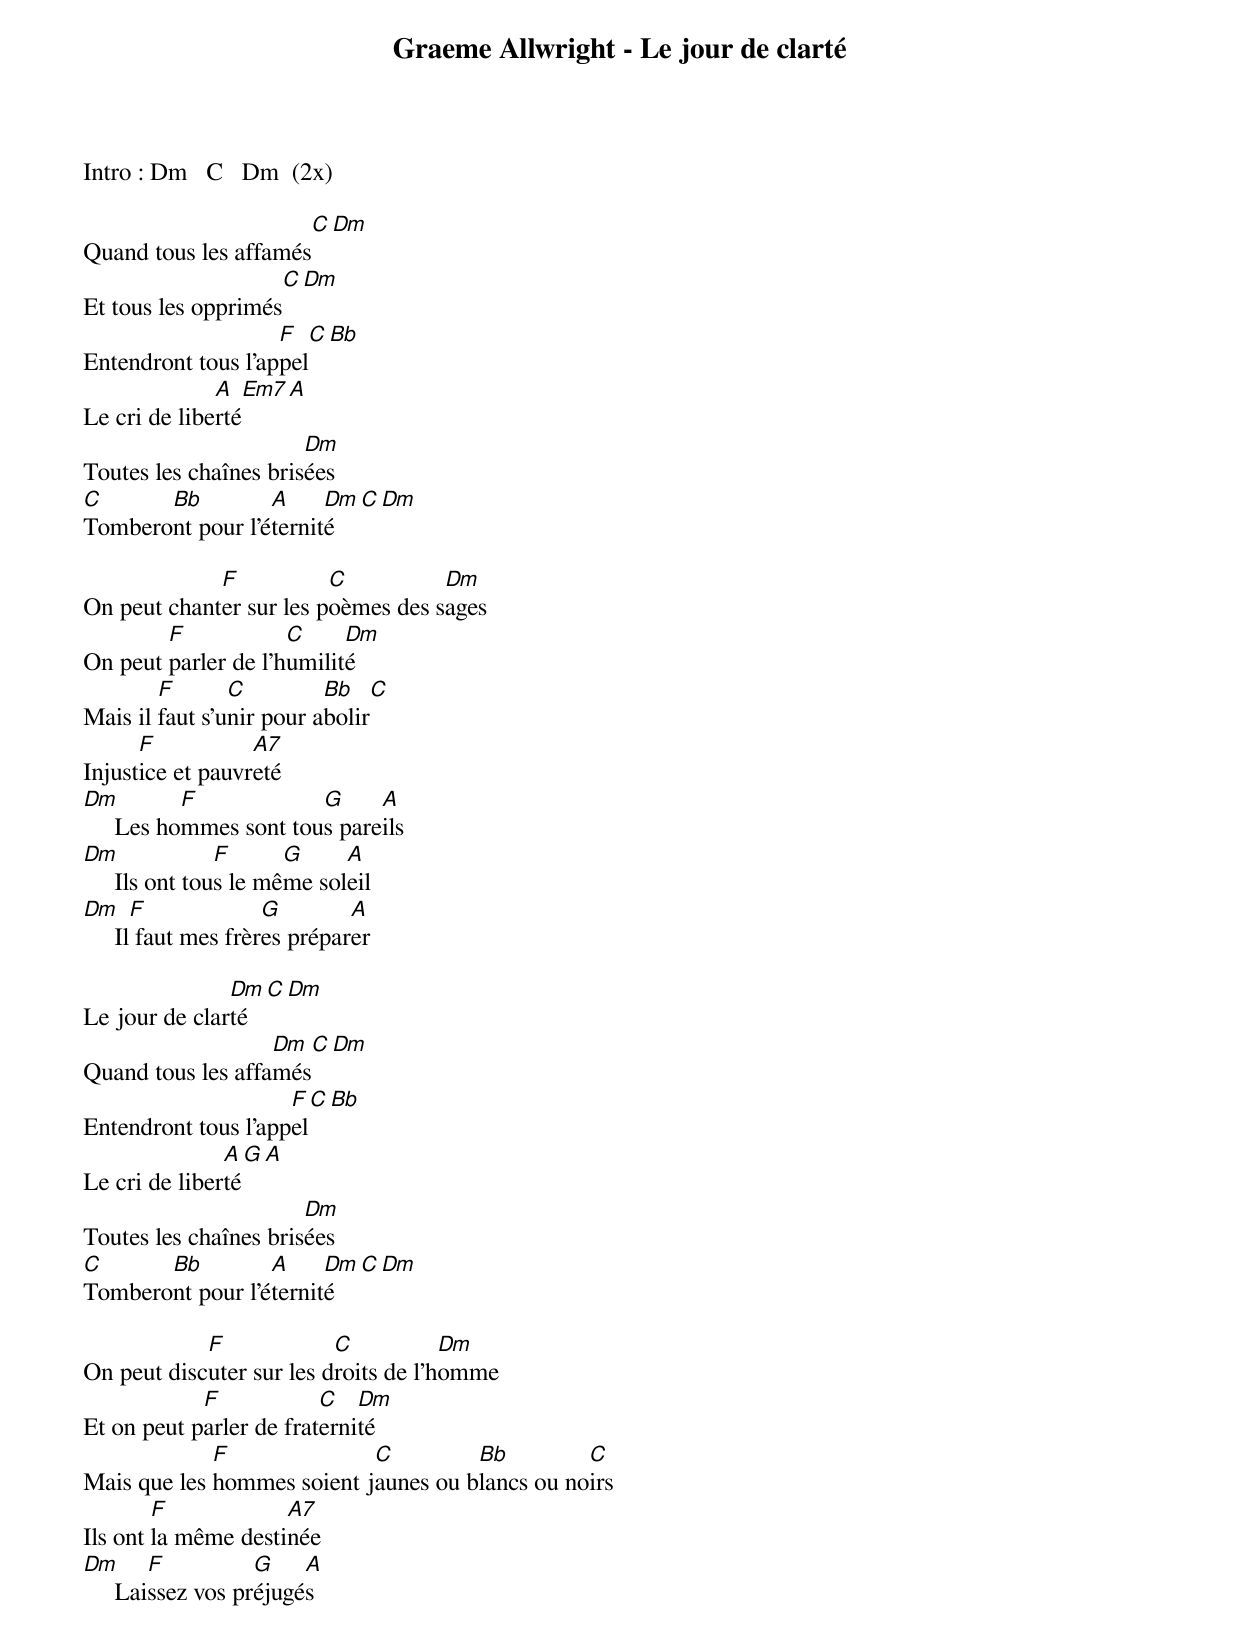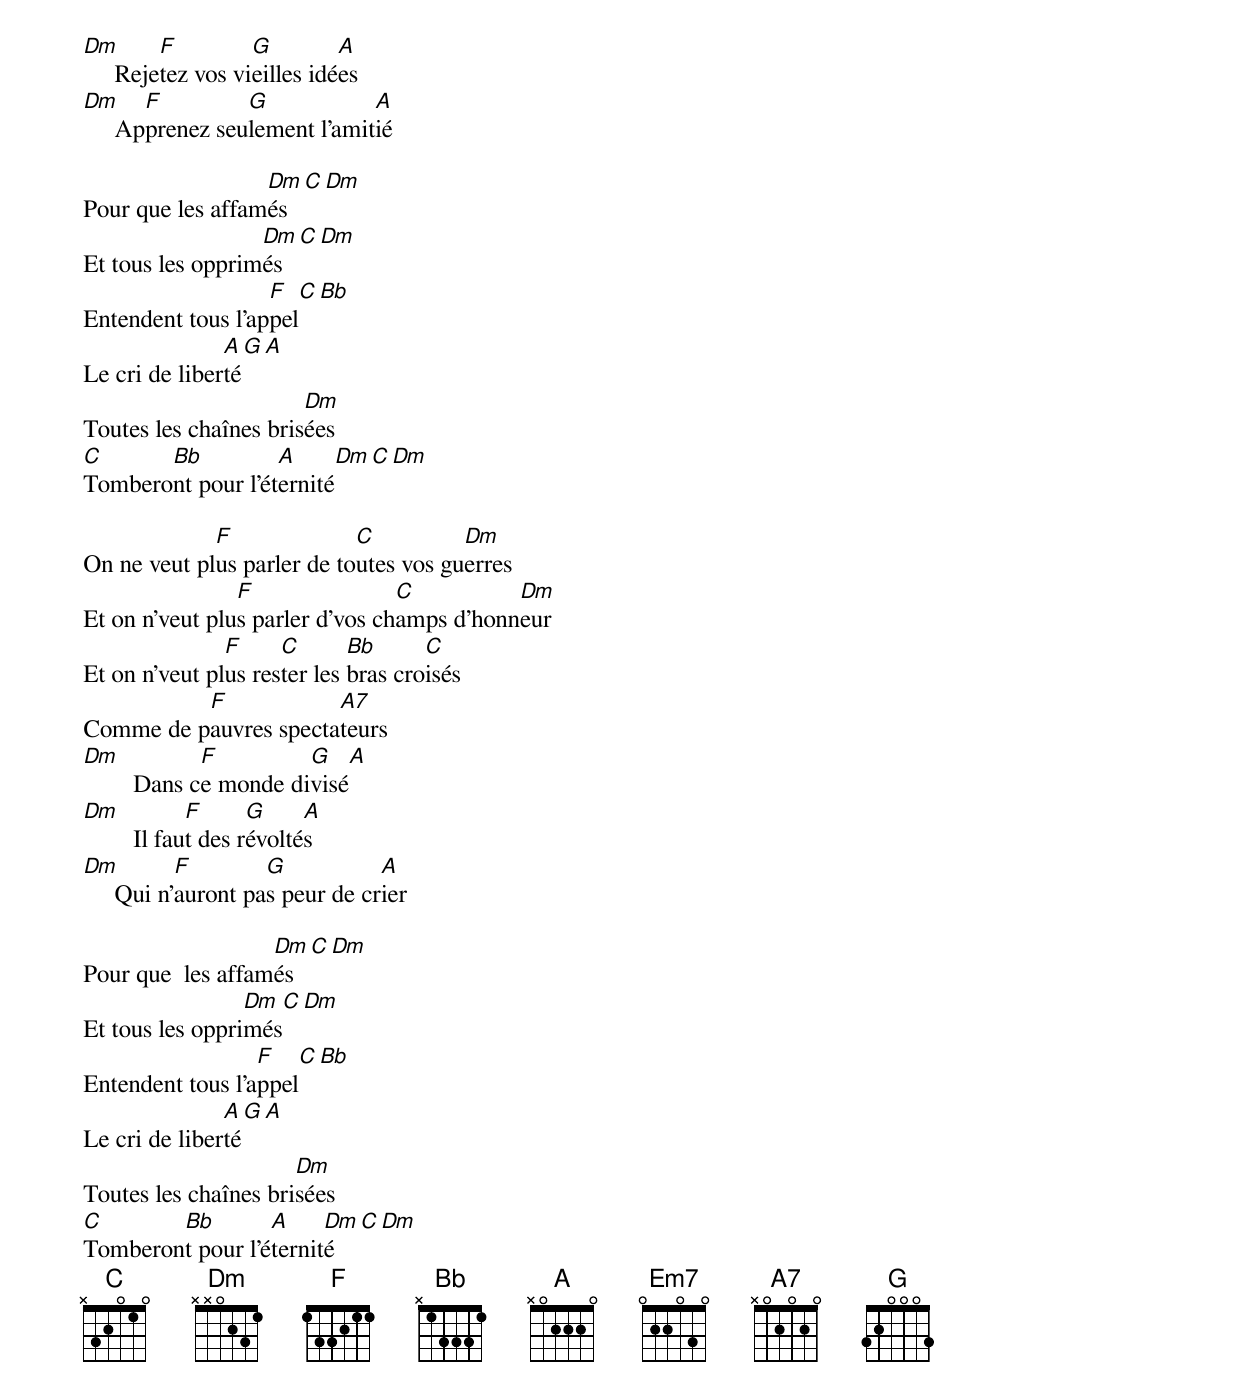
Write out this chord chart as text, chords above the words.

Graeme Allwright - Le jour de clarté

Intro : Dm   C   Dm  (2x)

                       C   Dm
Quand tous les affamés
                       C   Dm
Et tous les opprimés
                    F   C   Bb
Entendront tous l'appel
              A   Em7   A
Le cri de liberté
                       Dm
Toutes les chaînes brisées
C      Bb         A     Dm   C   Dm
Tomberont pour l'éternité

             F           C          Dm
On peut chanter sur les poèmes des sages
        F            C     Dm
On peut parler de l'humilité
        F       C         Bb    C
Mais il faut s'unir pour abolir
      F           A7
Injustice et pauvreté
Dm         F            G     A
     Les hommes sont tous pareils
Dm              F      G     A
     Ils ont tous le même soleil
Dm     F             G        A
     Il faut mes frères préparer

               Dm   C   Dm
Le jour de clarté
                   Dm   C   Dm
Quand tous les affamés
                     F     C     Bb
Entendront tous l'appel
               A   G   A
Le cri de liberté
                       Dm
Toutes les chaînes brisées
C      Bb         A     Dm   C   Dm
Tomberont pour l'éternité

            F             C           Dm
On peut discuter sur les droits de l'homme
            F            C   Dm
Et on peut parler de fraternité
             F              C         Bb         C
Mais que les hommes soient jaunes ou blancs ou noirs
        F            A7
Ils ont la même destinée
Dm      F          G    A
     Laissez vos préjugés
Dm       F         G         A
     Rejetez vos vieilles idées
Dm     F         G            A
     Apprenez seulement l'amitié

                  Dm   C   Dm
Pour que les affamés
                  Dm   C   Dm
Et tous les opprimés
                   F     C     Bb
Entendent tous l'appel
               A   G   A
Le cri de liberté
                       Dm
Toutes les chaînes brisées
C      Bb          A     Dm   C   Dm
Tomberont pour l'éternité

             F              C          Dm
On ne veut plus parler de toutes vos guerres
                F                C          Dm
Et on n'veut plus parler d'vos champs d'honneur
               F     C       Bb      C
Et on n'veut plus rester les bras croisés
          F            A7
Comme de pauvres spectateurs
Dm            F         G   A
        Dans ce monde divisé
Dm            F      G     A
        Il faut des révoltés
Dm         F        G           A
     Qui n'auront pas peur de crier

                   Dm   C   Dm
Pour que  les affamés
                 Dm   C   Dm
Et tous les opprimés
                  F     C     Bb
Entendent tous l'appel
               A   G   A
Le cri de liberté
                      Dm
Toutes les chaînes brisées
C       Bb        A     Dm   C   Dm
Tomberont pour l'éternité
